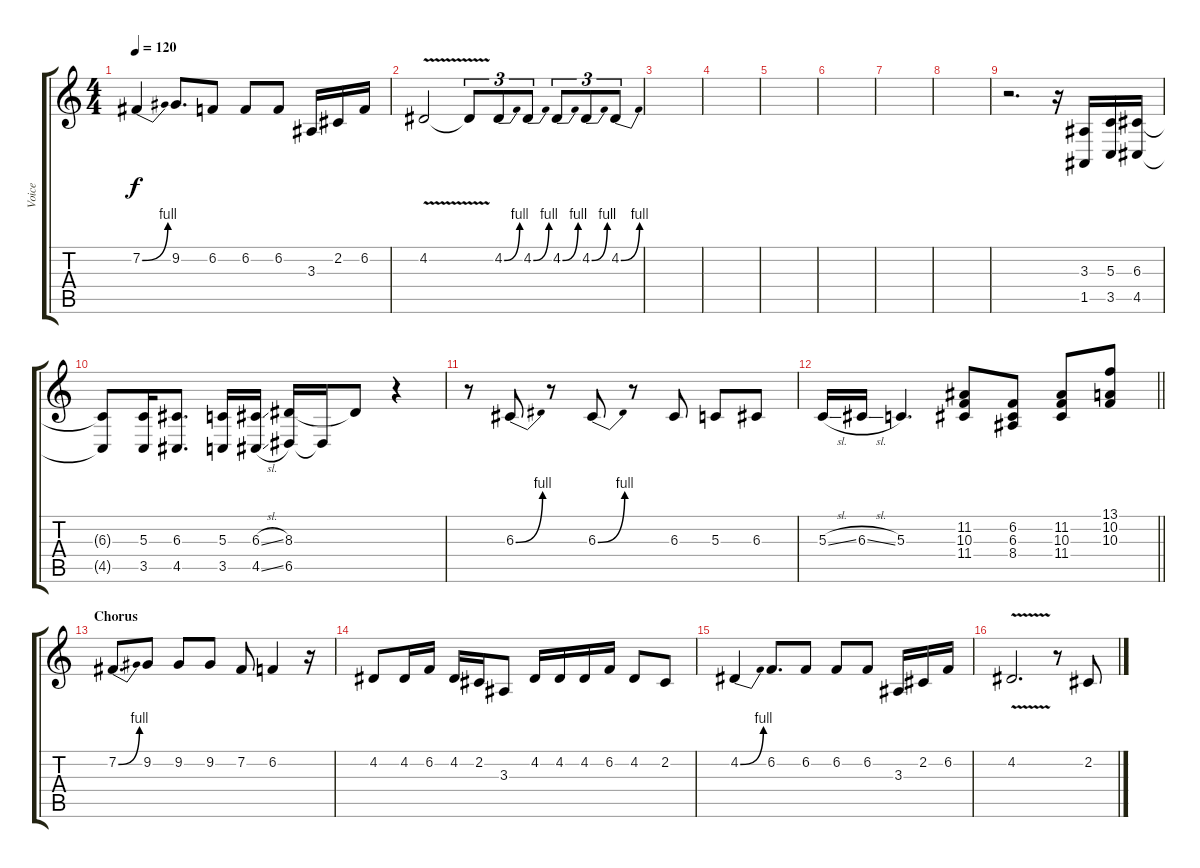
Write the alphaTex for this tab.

\track ("Voice" "Voice") {instrument clarinet}
\staff {score tabs}
\tuning (E4 B3 G3 D3 A2 D2) {hide}
\ts (4 4)
\tempo 120
\clef g2
\ks c
7.2{be (bend 0 0 60 4)}.4{dy f} 9.2.8{d} 6.2.8 6.2.8 6.2.8 3.3.16 2.2.16 6.2.16 |
4.2{v}.2 4.2{t}.8{tu (3 2)} 4.2{be (bend 0 0 60 4)}.8{tu (3 2)} 4.2{be (bend 0 0 60 4)}.8{tu (3 2)} 4.2{be (bend 0 0 60 4)}.8{tu (3 2)} 4.2{be (bend 0 0 60 4)}.8{tu (3 2)} 4.2{be (bend 0 0 60 4)}.8{tu (3 2)} |
|
|
|
|
|
|
r.2{d} r.16 (3.3 1.5).16 (5.3 3.5).16 (6.3 4.5).16 |
(6.3{t} 4.5{t}).8 (5.3 3.5).16 (6.3 4.5).8{d} (5.3 3.5).16 (6.3{sl} 4.5{sl}).16 (8.3 6.5).16 6.5{t}.16 8.3{t}.8 r.4 |
r.8{balance 16} 6.3{be (bend 0 0 60 4)}.8 r.8 6.3{be (bend 0 0 60 4)}.8 r.8 6.3.8{balance 8} 5.3.8 6.3.8 |
\barLineRight lightlight
5.3{sl}.16 6.3{sl}.16 5.3.4{d} (11.2 10.3 11.4).8{balance 8 instrument trumpet} (6.2 6.3 8.4).8 (11.2 10.3 11.4).8 (13.1 10.2 10.3).8 |
\section ("" "Chorus")
7.2{be (bend 0 0 60 4)}.8{d instrument clarinet} 9.2.8 9.2.8 9.2.8 7.2.8 6.2.4 r.16 |
4.2.8 4.2.16 6.2.16 4.2.16 2.2.16 3.3.8 4.2.16 4.2.16 4.2.16 6.2.16 4.2.8 2.2.8 |
4.2{be (bend 0 0 60 4)}.4 6.2.8{d} 6.2.8 6.2.8 6.2.8 3.3.16 2.2.16 6.2.16 |
4.2{v}.2{d} r.8 2.2.8
